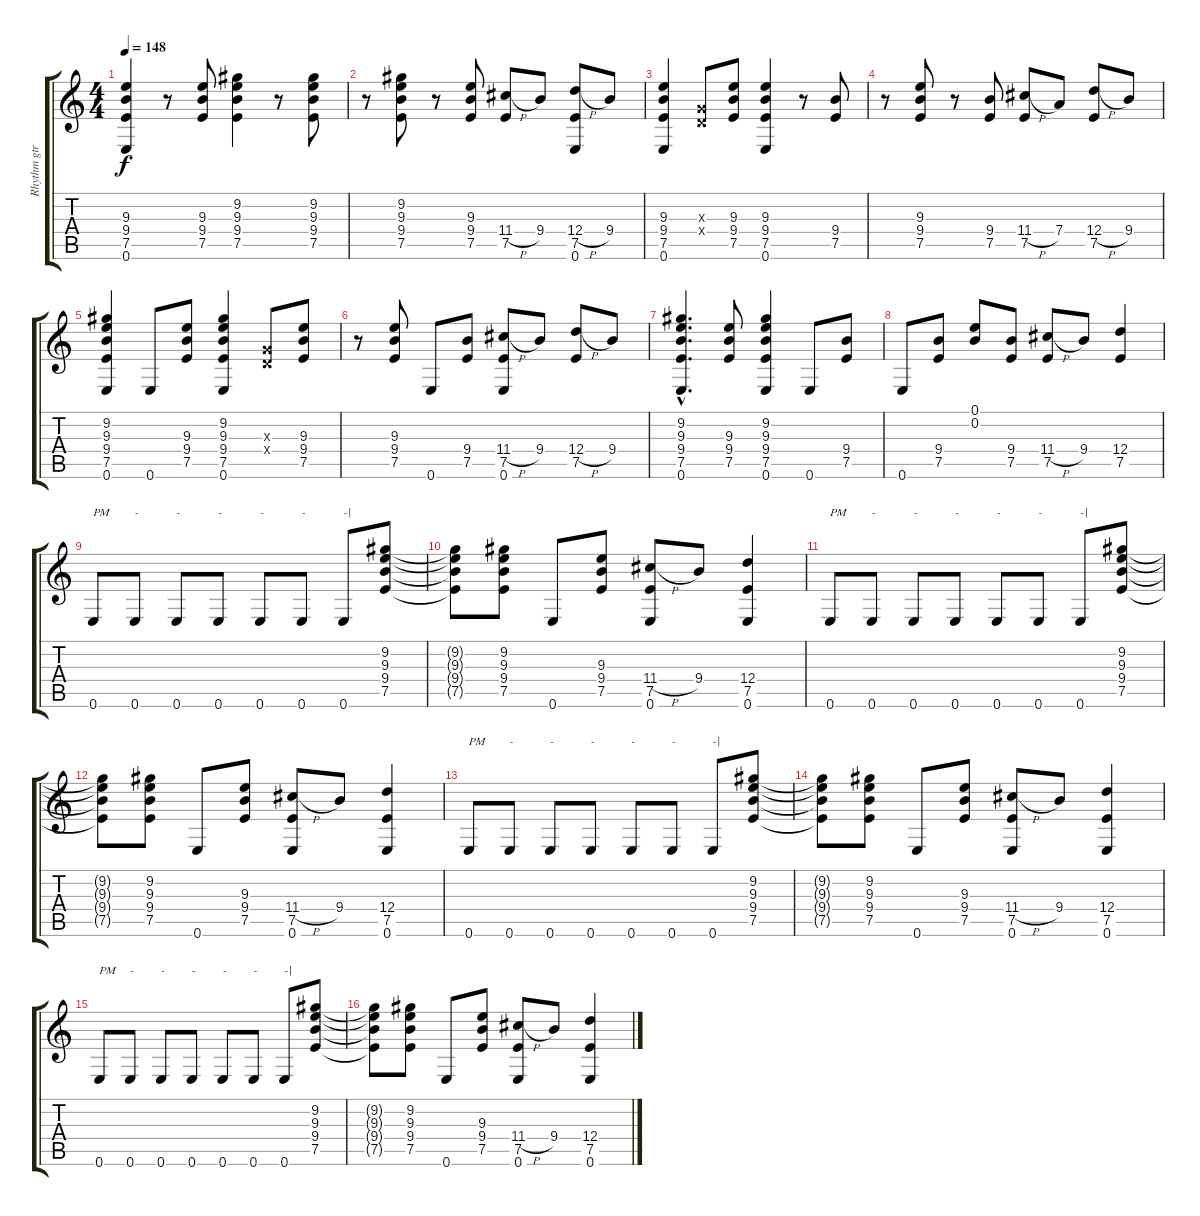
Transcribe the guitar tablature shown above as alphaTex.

\track ("Rhythm gtr" "Rhythm gtr") {instrument distortionguitar}
\staff {score tabs}
\tuning (E4 B3 G3 D3 A2 E2) {hide}
\ts (4 4)
\tempo 148
\clef g2
\ks c
(9.3 9.4 7.5 0.6).4{dy f instrument distortionguitar} r.8 (9.3 9.4 7.5).8 (9.2 9.3 9.4 7.5).4 r.8 (9.2 9.3 9.4 7.5).8 |
r.8 (9.2 9.3 9.4 7.5).8 r.8 (9.3 9.4 7.5).8 (11.4{h} 7.5).8 9.4.8 (12.4{h} 7.5 0.6).8 9.4.8 |
(9.3 9.4 7.5 0.6).4 (0.3{x} 0.4{x}).8 (9.3 9.4 7.5).8 (9.3 9.4 7.5 0.6).4 r.8 (9.4 7.5).8 |
r.8 (9.3 9.4 7.5).8 r.8 (9.4 7.5).8 (11.4{h} 7.5).8 7.4.8 (12.4{h} 7.5).8 9.4.8 |
(9.2 9.3 9.4 7.5 0.6).4 0.6.8 (9.3 9.4 7.5).8 (9.2 9.3 9.4 7.5 0.6).4 (0.3{x} 0.4{x}).8 (9.3 9.4 7.5).8 |
r.8 (9.3 9.4 7.5).8 0.6.8 (9.4 7.5).8 (11.4{h} 7.5 0.6).8 9.4.8 (12.4{h} 7.5).8 9.4.8 |
(9.2{hac} 9.3{hac} 9.4{hac} 7.5{hac} 0.6{hac}).4{d} (9.3 9.4 7.5).8 (9.2 9.3 9.4 7.5 0.6).4 0.6.8 (9.4 7.5).8 |
0.6.8 (9.4 7.5).8 (0.1 0.2).8 (9.4 7.5).8 (11.4{h} 7.5).8 9.4.8 (12.4 7.5).4 |
0.6.8{txt "PM"} 0.6.8{txt "-"} 0.6.8{txt "-"} 0.6.8{txt "-"} 0.6.8{txt "-"} 0.6.8{txt "-"} 0.6.8{txt "-|"} (9.2 9.3 9.4 7.5).8 |
(9.2{t} 9.3{t} 9.4{t} 7.5{t}).8 (9.2 9.3 9.4 7.5).8 0.6.8 (9.3 9.4 7.5).8 (11.4{h} 7.5 0.6).8 9.4.8 (12.4 7.5 0.6).4 |
0.6.8{txt "PM"} 0.6.8{txt "-"} 0.6.8{txt "-"} 0.6.8{txt "-"} 0.6.8{txt "-"} 0.6.8{txt "-"} 0.6.8{txt "-|"} (9.2 9.3 9.4 7.5).8 |
(9.2{t} 9.3{t} 9.4{t} 7.5{t}).8 (9.2 9.3 9.4 7.5).8 0.6.8 (9.3 9.4 7.5).8 (11.4{h} 7.5 0.6).8 9.4.8 (12.4 7.5 0.6).4 |
0.6.8{txt "PM"} 0.6.8{txt "-"} 0.6.8{txt "-"} 0.6.8{txt "-"} 0.6.8{txt "-"} 0.6.8{txt "-"} 0.6.8{txt "-|"} (9.2 9.3 9.4 7.5).8 |
(9.2{t} 9.3{t} 9.4{t} 7.5{t}).8 (9.2 9.3 9.4 7.5).8 0.6.8 (9.3 9.4 7.5).8 (11.4{h} 7.5 0.6).8 9.4.8 (12.4 7.5 0.6).4 |
0.6.8{txt "PM"} 0.6.8{txt "-"} 0.6.8{txt "-"} 0.6.8{txt "-"} 0.6.8{txt "-"} 0.6.8{txt "-"} 0.6.8{txt "-|"} (9.2 9.3 9.4 7.5).8 |
(9.2{t} 9.3{t} 9.4{t} 7.5{t}).8 (9.2 9.3 9.4 7.5).8 0.6.8 (9.3 9.4 7.5).8 (11.4{h} 7.5 0.6).8 9.4.8 (12.4 7.5 0.6).4
